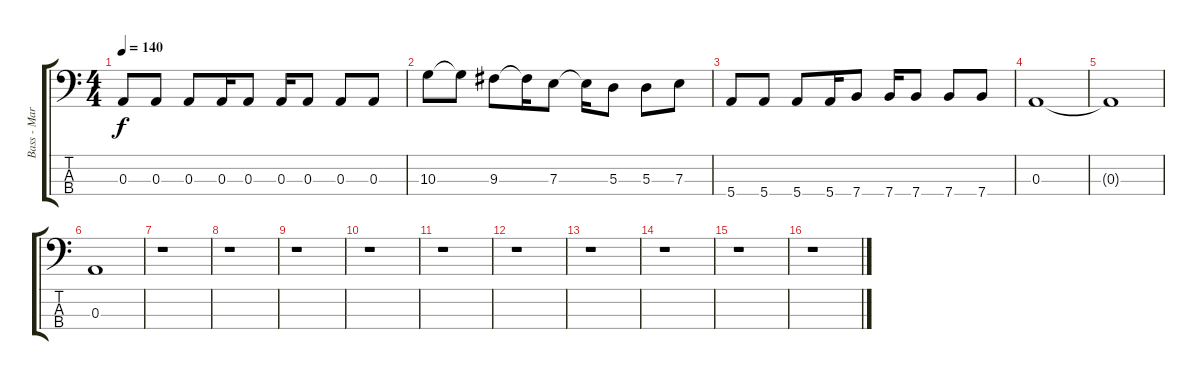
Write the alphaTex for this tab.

\track ("Bass - Mark Allan Hoppus" "Bass - Mar") {instrument electricbasspick}
\staff {score tabs}
\tuning (G2 D2 A1 E1) {hide}
\ts (4 4)
\tempo 140
\clef f4
\ks c
0.3.8{dy f} 0.3.8 0.3.8 0.3.16 0.3.8 0.3.16 0.3.8 0.3.8 0.3.8 |
10.3.8 10.3{t}.8 9.3.8 9.3{t}.16 7.3.8 7.3{t}.16 5.3.8 5.3.8 7.3.8 |
5.4.8 5.4.8 5.4.8 5.4.16 7.4.8 7.4.16 7.4.8 7.4.8 7.4.8 |
0.3.1 |
0.3{t}.1 |
0.3.1 |
r.1 |
r.1 |
r.1 |
r.1 |
r.1 |
r.1 |
r.1 |
r.1 |
r.1 |
r.1
